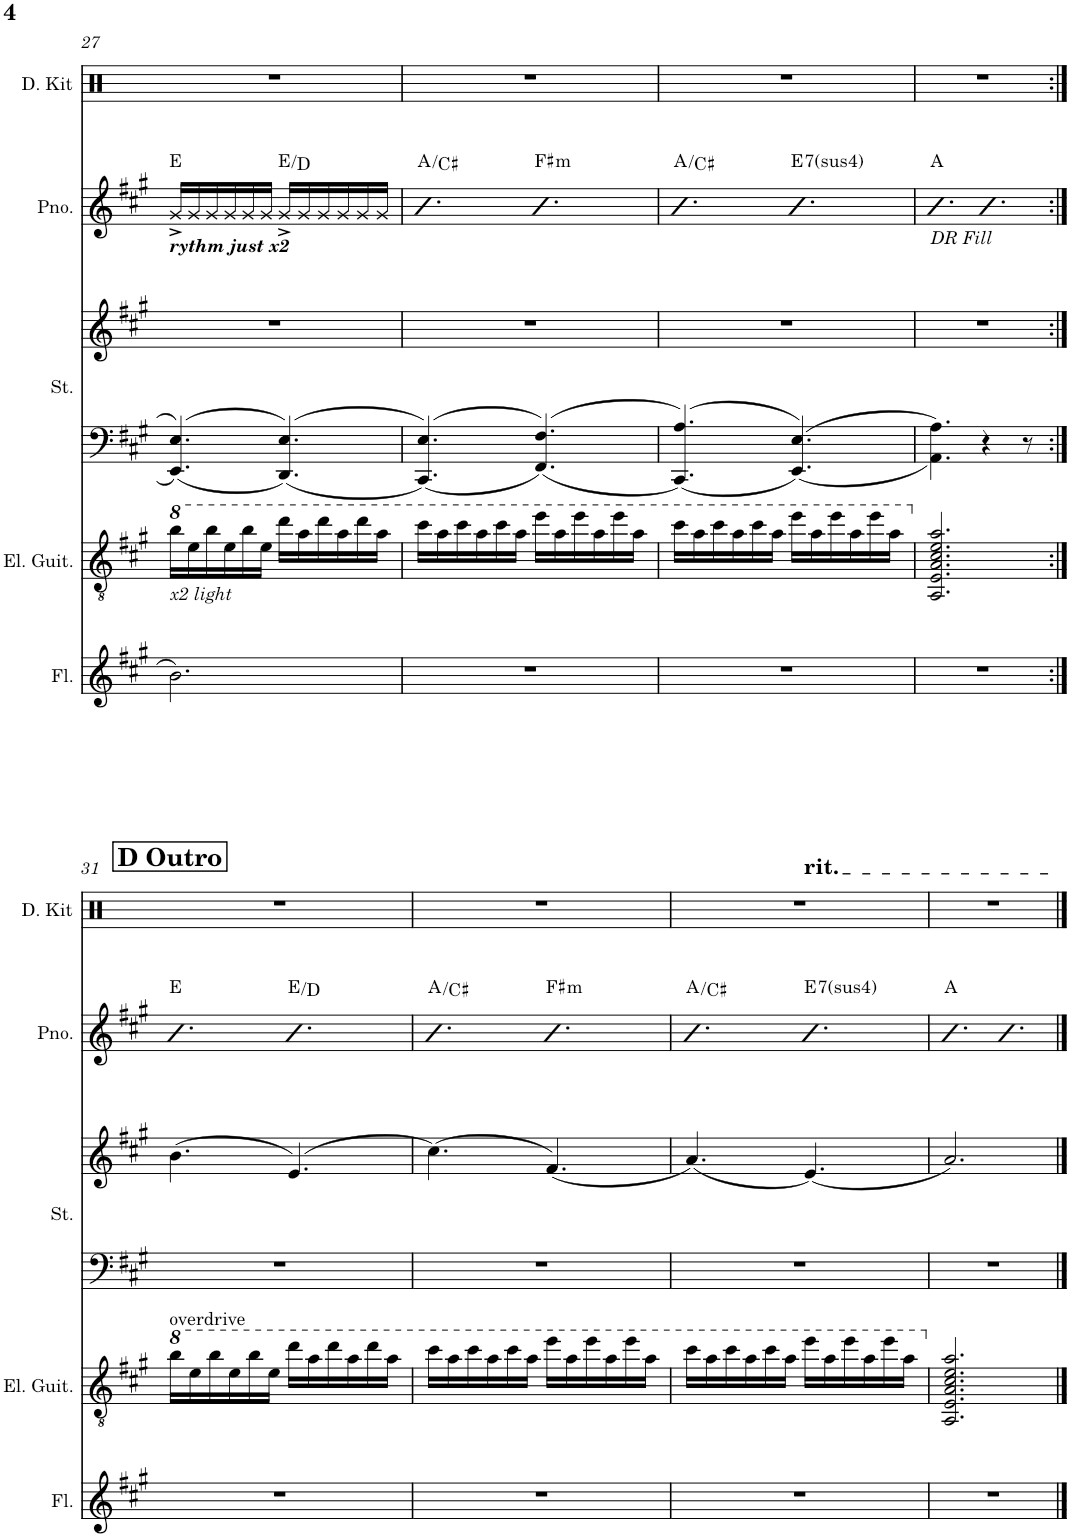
**kern	**kern	**kern	**kern	**kern	**harte	**kern
*part5	*part4	*part3	*part3	*part2	*part2	*part1
*staff6	*staff5	*staff4	*staff3	*staff2	*	*staff1
*I"Flute	*I"Electric Guitar	*I"Strings	*	*I"Piano	*	*I"Drum Kit
*I'Fl.	*I'El. Guit.	*I'St.	*	*I'Pno.	*	*I'D. Kit
!!LO:PB:g=z
*clefG2	*clefGv2	*clefF4	*clefG2	*clefG2	*	*clefX
*k[f#c#g#]	*k[f#c#g#]	*k[f#c#g#]	*k[f#c#g#]	*k[f#c#g#]	*	*k[]
*M6/8	*M6/8	*M6/8	*M6/8	*M6/8	*	*M6/8
*	*8va	*	*	*	*	*
=27	=27	=27	=27	=27	=27	=27
!	!	!	!	!LO:TX:b:Bi:t=rythm just x2	!	!
!	!LO:TX:b:i:t=x2 light	!	!	!	!	!
2.b\	16bb\LL	4.EE/ 4.E/	2.r	16g#^/LL	E:maj	2.r
.	16ee\	.	.	16g#/	.	.
.	16bb\	.	.	16g#/	.	.
.	16ee\	.	.	16g#/	.	.
.	16bb\	.	.	16g#/	.	.
.	16ee\JJ	.	.	16g#/JJ	.	.
.	16ddd\LL	4.DD/ 4.E/	.	16g#^/LL	E:maj/b7	.
.	16aa\	.	.	16g#/	.	.
.	16ddd\	.	.	16g#/	.	.
.	16aa\	.	.	16g#/	.	.
.	16ddd\	.	.	16g#/	.	.
.	16aa\JJ	.	.	16g#/JJ	.	.
=28	=28	=28	=28	=28	=28	=28
2.r	16ccc#\LL	4.CC#/ 4.E/	2.r	4.b	A:maj/3	2.r
.	16aa\	.	.	.	.	.
.	16ccc#\	.	.	.	.	.
.	16aa\	.	.	.	.	.
.	16ccc#\	.	.	.	.	.
.	16aa\JJ	.	.	.	.	.
!	!	!	!	!	!LO:H:kt=m	!
.	16eee\LL	4.FF#/ 4.F#/	.	4.b	F#:min	.
.	16aa\	.	.	.	.	.
.	16eee\	.	.	.	.	.
.	16aa\	.	.	.	.	.
.	16eee\	.	.	.	.	.
.	16aa\JJ	.	.	.	.	.
=29	=29	=29	=29	=29	=29	=29
2.r	16ccc#\LL	4.CC#/ 4.A/	2.r	4.b	A:maj/3	2.r
.	16aa\	.	.	.	.	.
.	16ccc#\	.	.	.	.	.
.	16aa\	.	.	.	.	.
.	16ccc#\	.	.	.	.	.
.	16aa\JJ	.	.	.	.	.
!	!	!	!	!	!LO:H:kt=74	!
.	16eee\LL	4.EE/ 4.E/	.	4.b	E:sus4(7)	.
.	16aa\	.	.	.	.	.
.	16eee\	.	.	.	.	.
.	16aa\	.	.	.	.	.
.	16eee\	.	.	.	.	.
.	16aa\JJ	.	.	.	.	.
=30	=30	=30	=30	=30	=30	=30
*	*X8va	*	*	*	*	*
!	!	!	!	!LO:TX:b:i:t=DR Fill	!	!
2.r	2.AA/ 2.E/ 2.A/ 2.c#/ 2.e/ 2.a/	4.AA\ 4.A\	2.r	4.b	A:maj	2.r
.	.	4r	.	4.b	.	.
.	.	8r	.	.	.	.
!!LO:LB:g=z
!!LO:REH:place=s1:a:B:cj:fs=14:t=D Outro
=31:|!	=31:|!	=31:|!	=31:|!	=31:|!	=31:|!	=31:|!
*	*8va	*	*	*	*	*
!	!LO:TX:a:t=overdrive	!	!	!	!	!
2.r	16bb\LL	2.r	(4.b\	4.b	E:maj	2.r
.	16ee\	.	.	.	.	.
.	16bb\	.	.	.	.	.
.	16ee\	.	.	.	.	.
.	16bb\	.	.	.	.	.
.	16ee\JJ	.	.	.	.	.
.	16ddd\LL	.	(4.e/)	4.b	E:maj/b7	.
.	16aa\	.	.	.	.	.
.	16ddd\	.	.	.	.	.
.	16aa\	.	.	.	.	.
.	16ddd\	.	.	.	.	.
.	16aa\JJ	.	.	.	.	.
=32	=32	=32	=32	=32	=32	=32
2.r	16ccc#\LL	2.r	(4.cc#\)	4.b	A:maj/3	2.r
.	16aa\	.	.	.	.	.
.	16ccc#\	.	.	.	.	.
.	16aa\	.	.	.	.	.
.	16ccc#\	.	.	.	.	.
.	16aa\JJ	.	.	.	.	.
!	!	!	!	!	!LO:H:kt=m	!
.	16eee\LL	.	(4.f#/)	4.b	F#:min	.
.	16aa\	.	.	.	.	.
.	16eee\	.	.	.	.	.
.	16aa\	.	.	.	.	.
.	16eee\	.	.	.	.	.
.	16aa\JJ	.	.	.	.	.
=33	=33	=33	=33	=33	=33	=33
*	*	*	*	*	*	*^
2.r	16ccc#\LL	2.r	(4.a/)	4.b	A:maj/3	2.r	4.ryy
.	16aa\	.	.	.	.	.	.
.	16ccc#\	.	.	.	.	.	.
.	16aa\	.	.	.	.	.	.
.	16ccc#\	.	.	.	.	.	.
.	16aa\JJ	.	.	.	.	.	.
!	!	!	!	!	!LO:H:kt=74	!	!LO:TX:a:t=rit.
.	16eee\LL	.	(4.e/)	4.b	E:sus4(7)	.	4.ryy
.	16aa\	.	.	.	.	.	.
.	16eee\	.	.	.	.	.	.
.	16aa\	.	.	.	.	.	.
.	16eee\	.	.	.	.	.	.
.	16aa\JJ	.	.	.	.	.	.
*	*	*	*	*	*	*v	*v
=34	=34	=34	=34	=34	=34	=34
*	*X8va	*	*	*	*	*
2.r	2.AA/ 2.E/ 2.A/ 2.c#/ 2.e/ 2.a/	2.r	2.a/)	4.b	A:maj	2.r
.	.	.	.	4.b	.	.
==	==	==	==	==	==	==
*-	*-	*-	*-	*-	*-	*-
